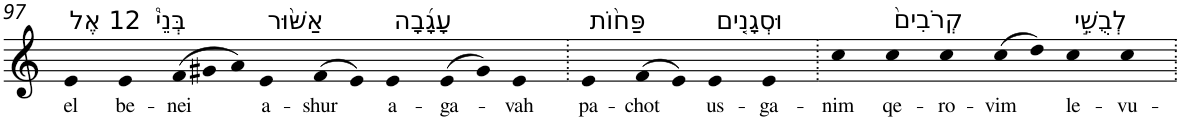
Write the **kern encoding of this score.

**kern	**text
*part1	*part1
*staff1	*staff1
*I"Piano	*
*I'Pno	*
!!LO:PB:g=z
*clefG2	*
*k[]	*
=97	=97
!LO:TX:a:t=12 אֶל	!
!	!LO:LY:b
4e	el
!LO:TX:a:t=בְּנֵי֩	!
!	!LO:LY:b
4e	be-
*Xtuplet	*
!	!LO:LY:b
(>12f	-nei
12g#X	.
12a)	.
!LO:TX:a:t=אַשּׁ֨וּר	!
!	!LO:LY:b
4e	a-
!	!LO:LY:b
(>8f	-shur
8e)	.
!LO:TX:a:t=עָגָ֜בָה	!
!	!LO:LY:b
4e	a-
!	!LO:LY:b
(>8e	-ga-
8g#)	.
!	!LO:LY:b
4e	-vah
=98.	=98.
!LO:TX:a:t=פַּח֨וֹת	!
!	!LO:LY:b
4e	pa-
!	!LO:LY:b
(>8f	-chot
8e)	.
!LO:TX:a:t=וּסְגָנִ֤ים	!
!	!LO:LY:b
4e	us-
!	!LO:LY:b
4e	-ga-
=99.	=99.
!	!LO:LY:b
4cc	-nim
!LO:TX:a:t=קְרֹבִים֙	!
!	!LO:LY:b
4cc	qe-
!	!LO:LY:b
4cc	-ro-
!	!LO:LY:b
(>8cc	-vim
8dd)	.
!LO:TX:a:t=לְבֻשֵׁ֣י	!
!	!LO:LY:b
4cc	le-
!	!LO:LY:b
4cc	-vu-
=.	=.
*-	*-
